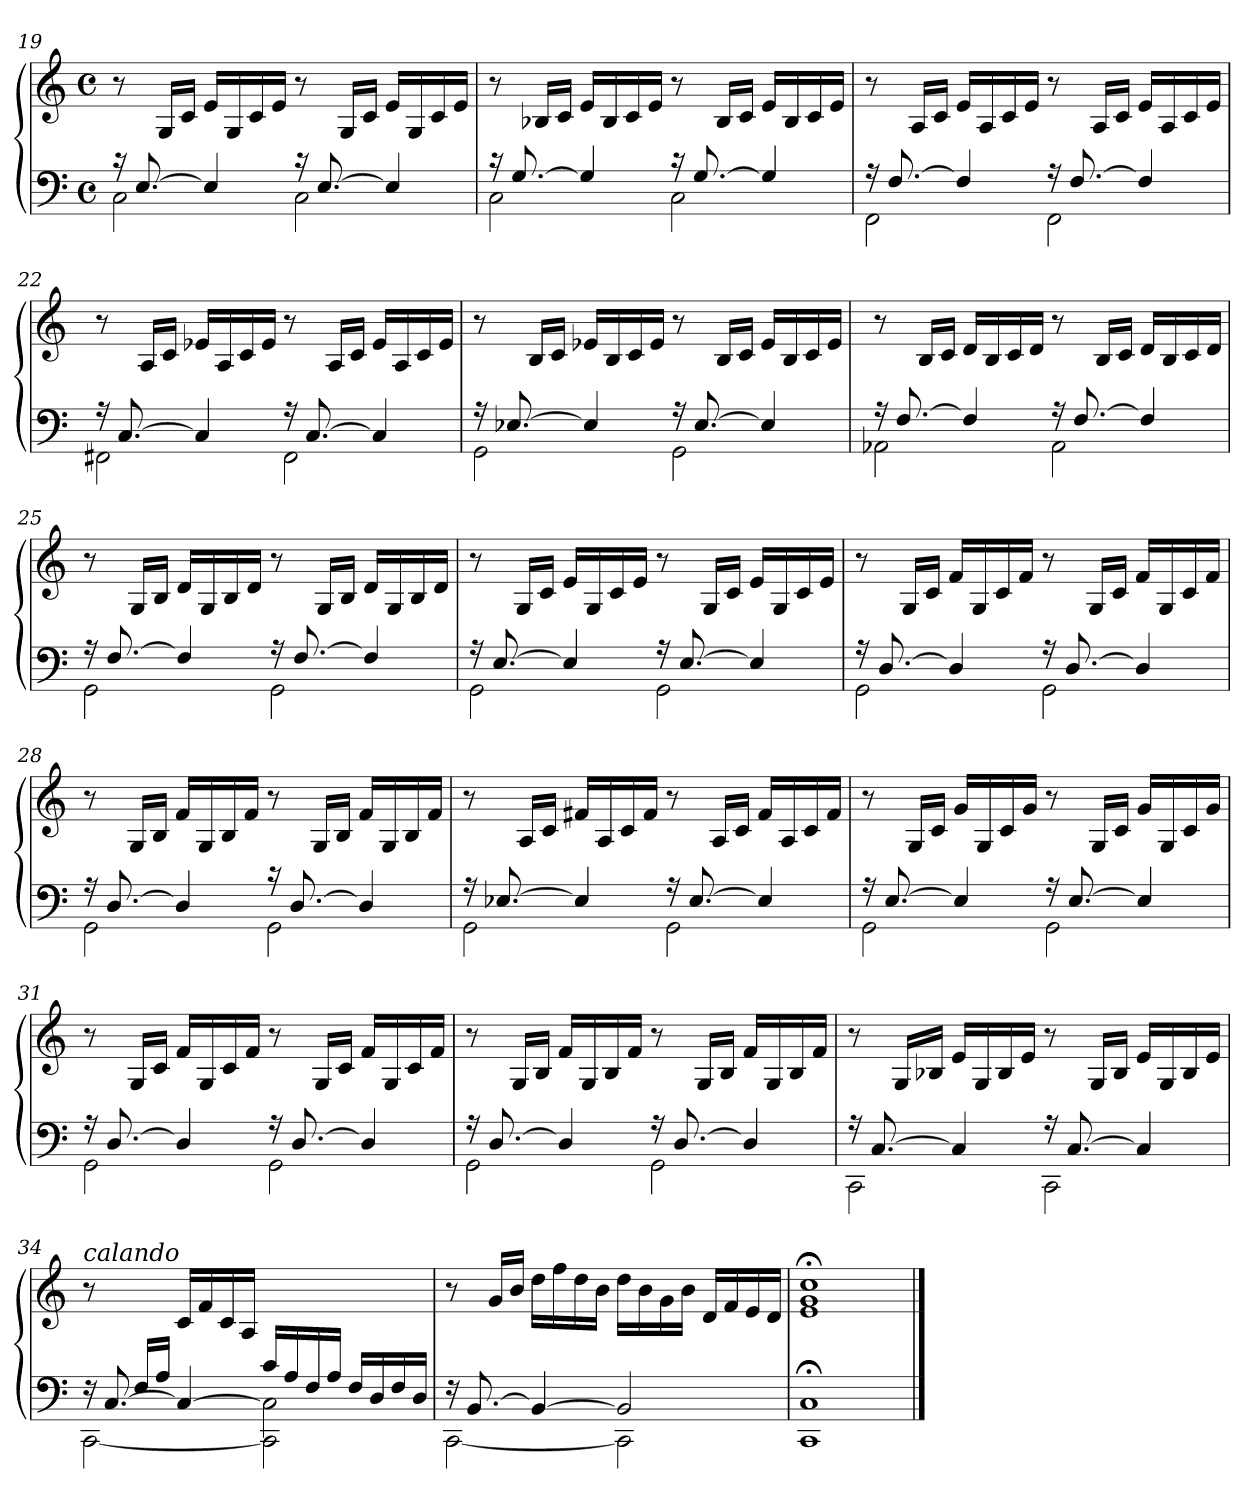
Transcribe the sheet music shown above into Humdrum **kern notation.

**kern	**kern
*part1	*part1
*staff2	*staff1
!!LO:LB:g=z
*clefF4	*clefG2
*k[]	*k[]
*M4/4	*M4/4
*met(c)	*met(c)
=19	=19
*^	*
16rc	2C\	8r
[8.E/	.	.
.	.	16G/LL
.	.	16c/JJ
4E/]	.	16e/LL
.	.	16G/
.	.	16c/
.	.	16e/JJ
16rc	2C\	8r
[8.E/	.	.
.	.	16G/LL
.	.	16c/JJ
4E/]	.	16e/LL
.	.	16G/
.	.	16c/
.	.	16e/JJ
=20	=20	=20
16rc	2C\	8r
[8.G/	.	.
.	.	16B-X/LL
.	.	16c/JJ
4G/]	.	16e/LL
.	.	16B-/
.	.	16c/
.	.	16e/JJ
16rc	2C\	8r
[8.G/	.	.
.	.	16B-/LL
.	.	16c/JJ
4G/]	.	16e/LL
.	.	16B-/
.	.	16c/
.	.	16e/JJ
!!LO:LB:g=z
=21	=21	=21
16rA	2FF\	8r
[8.F/	.	.
.	.	16A/LL
.	.	16c/JJ
4F/]	.	16e/LL
.	.	16A/
.	.	16c/
.	.	16e/JJ
16rA	2FF\	8r
[8.F/	.	.
.	.	16A/LL
.	.	16c/JJ
4F/]	.	16e/LL
.	.	16A/
.	.	16c/
.	.	16e/JJ
=22	=22	=22
16rA	2FF#X\	8r
[8.C/	.	.
.	.	16A/LL
.	.	16c/JJ
4C/]	.	16e-X/LL
.	.	16A/
.	.	16c/
.	.	16e-/JJ
16rA	2FF#\	8r
[8.C/	.	.
.	.	16A/LL
.	.	16c/JJ
4C/]	.	16e-/LL
.	.	16A/
.	.	16c/
.	.	16e-/JJ
!!LO:LB:g=z
=23	=23	=23
16rA	2GG\	8r
[8.E-X/	.	.
.	.	16B/LL
.	.	16c/JJ
4E-/]	.	16e-X/LL
.	.	16B/
.	.	16c/
.	.	16e-/JJ
16rA	2GG\	8r
[8.E-/	.	.
.	.	16B/LL
.	.	16c/JJ
4E-/]	.	16e-/LL
.	.	16B/
.	.	16c/
.	.	16e-/JJ
=24	=24	=24
16rA	2AA-X\	8r
[8.F/	.	.
.	.	16B/LL
.	.	16c/JJ
4F/]	.	16d/LL
.	.	16B/
.	.	16c/
.	.	16d/JJ
16rA	2AA-\	8r
[8.F/	.	.
.	.	16B/LL
.	.	16c/JJ
4F/]	.	16d/LL
.	.	16B/
.	.	16c/
.	.	16d/JJ
!!LO:PB:g=z
=25	=25	=25
16rA	2GG\	8r
[8.F/	.	.
.	.	16G/LL
.	.	16B/JJ
4F/]	.	16d/LL
.	.	16G/
.	.	16B/
.	.	16d/JJ
16rA	2GG\	8r
[8.F/	.	.
.	.	16G/LL
.	.	16B/JJ
4F/]	.	16d/LL
.	.	16G/
.	.	16B/
.	.	16d/JJ
=26	=26	=26
16rA	2GG\	8r
[8.E/	.	.
.	.	16G/LL
.	.	16c/JJ
4E/]	.	16e/LL
.	.	16G/
.	.	16c/
.	.	16e/JJ
16rA	2GG\	8r
[8.E/	.	.
.	.	16G/LL
.	.	16c/JJ
4E/]	.	16e/LL
.	.	16G/
.	.	16c/
.	.	16e/JJ
!!LO:LB:g=z
=27	=27	=27
16rA	2GG\	8r
[8.D/	.	.
.	.	16G/LL
.	.	16c/JJ
4D/]	.	16f/LL
.	.	16G/
.	.	16c/
.	.	16f/JJ
16rA	2GG\	8r
[8.D/	.	.
.	.	16G/LL
.	.	16c/JJ
4D/]	.	16f/LL
.	.	16G/
.	.	16c/
.	.	16f/JJ
=28	=28	=28
16rA	2GG\	8r
[8.D/	.	.
.	.	16G/LL
.	.	16B/JJ
4D/]	.	16f/LL
.	.	16G/
.	.	16B/
.	.	16f/JJ
16rc	2GG\	8r
[8.D/	.	.
.	.	16G/LL
.	.	16B/JJ
4D/]	.	16f/LL
.	.	16G/
.	.	16B/
.	.	16f/JJ
!!LO:LB:g=z
=29	=29	=29
16rA	2GG\	8r
[8.E-X/	.	.
.	.	16A/LL
.	.	16c/JJ
4E-/]	.	16f#X/LL
.	.	16A/
.	.	16c/
.	.	16f#/JJ
16rA	2GG\	8r
[8.E-/	.	.
.	.	16A/LL
.	.	16c/JJ
4E-/]	.	16f#/LL
.	.	16A/
.	.	16c/
.	.	16f#/JJ
=30	=30	=30
16rA	2GG\	8r
[8.E/	.	.
.	.	16G/LL
.	.	16c/JJ
4E/]	.	16g/LL
.	.	16G/
.	.	16c/
.	.	16g/JJ
16rA	2GG\	8r
[8.E/	.	.
.	.	16G/LL
.	.	16c/JJ
4E/]	.	16g/LL
.	.	16G/
.	.	16c/
.	.	16g/JJ
!!LO:LB:g=z
=31	=31	=31
16rA	2GG\	8r
[8.D/	.	.
.	.	16G/LL
.	.	16c/JJ
4D/]	.	16f/LL
.	.	16G/
.	.	16c/
.	.	16f/JJ
16rA	2GG\	8r
[8.D/	.	.
.	.	16G/LL
.	.	16c/JJ
4D/]	.	16f/LL
.	.	16G/
.	.	16c/
.	.	16f/JJ
=32	=32	=32
16rA	2GG\	8r
[8.D/	.	.
.	.	16G/LL
.	.	16B/JJ
4D/]	.	16f/LL
.	.	16G/
.	.	16B/
.	.	16f/JJ
16rA	2GG\	8r
[8.D/	.	.
.	.	16G/LL
.	.	16B/JJ
4D/]	.	16f/LL
.	.	16G/
.	.	16B/
.	.	16f/JJ
!!LO:LB:g=z
=33	=33	=33
16rA	2CC\	8r
[8.C/	.	.
.	.	16G/LL
.	.	16B-X/JJ
4C/]	.	16e/LL
.	.	16G/
.	.	16B-/
.	.	16e/JJ
16rA	2CC\	8r
[8.C/	.	.
.	.	16G/LL
.	.	16B-/JJ
4C/]	.	16e/LL
.	.	16G/
.	.	16B-/
.	.	16e/JJ
=34	=34	=34
*	*^	*
!	!	!	!LO:TX:a:i:t=calando
8ryy	[2CC\	16rF	8r
.	.	[8.C/	.
16F/LL	.	.	8ryy
16A/JJ	.	.	.
4ryy	.	4C/_	16c/LL
.	.	.	16f/
.	.	.	16c/
.	.	.	16A/JJ
16c/LL	2CC\]	2C\]	2ryy
16A/	.	.	.
16F/	.	.	.
16A/JJ	.	.	.
16F/LL	.	.	.
16D/	.	.	.
16F/	.	.	.
16D/JJ	.	.	.
*	*v	*v	*
!!LO:LB:g=z
=35	=35	=35
16rF	[2CC\	8r
(>[8.BB/	.	.
.	.	16g/LL
.	.	16b/JJ
4BB/_	.	16dd\LL
.	.	16ff\
.	.	16dd\
.	.	16b\JJ
2BB/]	2CC\]	16dd\LL
.	.	16b\
.	.	16g\
.	.	16b\JJ
.	.	16d/LL
.	.	16f/
.	.	16e/
.	.	16d/JJ
=36	=36	=36
1C;<	1CC	1e;< 1g;< 1cc;<)
*v	*v	*
==	==
*-	*-
